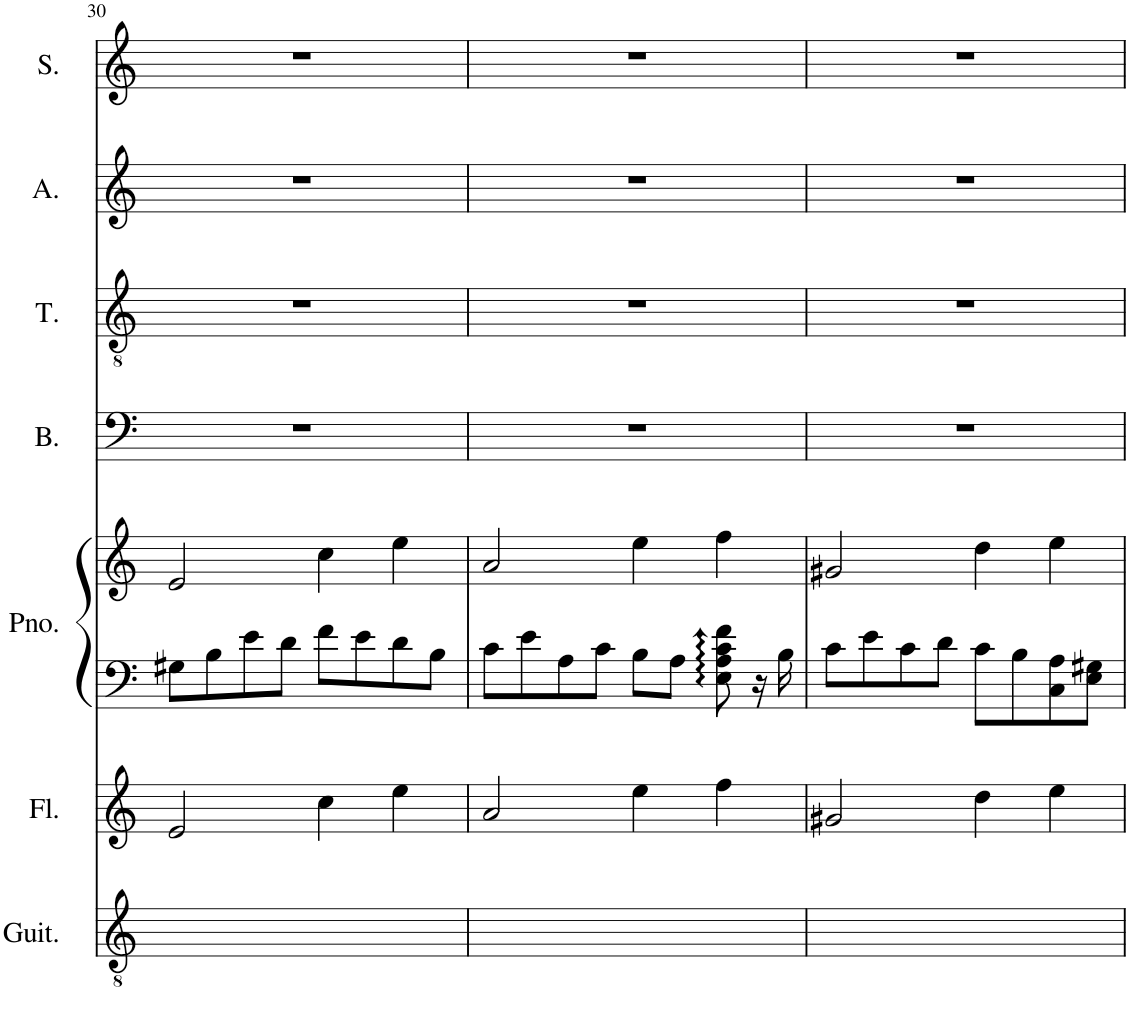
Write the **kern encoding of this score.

**kern	**kern	**kern	**kern	**kern	**kern	**kern	**kern
*part7	*part6	*part5	*part5	*part4	*part3	*part2	*part1
*staff8	*staff7	*staff6	*staff5	*staff4	*staff3	*staff2	*staff1
*I"Classical Guitar	*I"Flute	*I"Piano	*	*I"Bass	*I"Tenor	*I"Alto	*I"Soprano
*I'Guit.	*I'Fl.	*I'Pno.	*	*I'B.	*I'T.	*I'A.	*I'S.
!!LO:PB:g=z
*clefGv2	*clefG2	*clefF4	*clefG2	*clefF4	*clefGv2	*clefG2	*clefG2
*k[]	*k[]	*k[]	*k[]	*k[]	*k[]	*k[]	*k[]
*M4/4	*M4/4	*M4/4	*M4/4	*M4/4	*M4/4	*M4/4	*M4/4
=30	=30	=30	=30	=30	=30	=30	=30
1r	2e/	8G#X\L	2e/	1r	1r	1r	1r
.	.	8B\	.	.	.	.	.
.	.	8e\	.	.	.	.	.
.	.	8d\J	.	.	.	.	.
.	4cc\	8f\L	4cc\	.	.	.	.
.	.	8e\	.	.	.	.	.
.	4ee\	8d\	4ee\	.	.	.	.
.	.	8B\J	.	.	.	.	.
=31	=31	=31	=31	=31	=31	=31	=31
1r	2a/	8c\L	2a/	1r	1r	1r	1r
.	.	8e\	.	.	.	.	.
.	.	8A\	.	.	.	.	.
.	.	8c\J	.	.	.	.	.
.	4ee\	8B\L	4ee\	.	.	.	.
.	.	8A\J	.	.	.	.	.
.	4ff\	8E\ 8A\ 8c\ 8f\	4ff\	.	.	.	.
.	.	16r	.	.	.	.	.
.	.	16B\	.	.	.	.	.
=32	=32	=32	=32	=32	=32	=32	=32
1r	2g#X/	8c\L	2g#X/	1r	1r	1r	1r
.	.	8e\	.	.	.	.	.
.	.	8c\	.	.	.	.	.
.	.	8d\J	.	.	.	.	.
.	4dd\	8c\L	4dd\	.	.	.	.
.	.	8B\	.	.	.	.	.
.	4ee\	8C\ 8A\	4ee\	.	.	.	.
.	.	8E\ 8G#X\J	.	.	.	.	.
=	=	=	=	=	=	=	=
*-	*-	*-	*-	*-	*-	*-	*-
